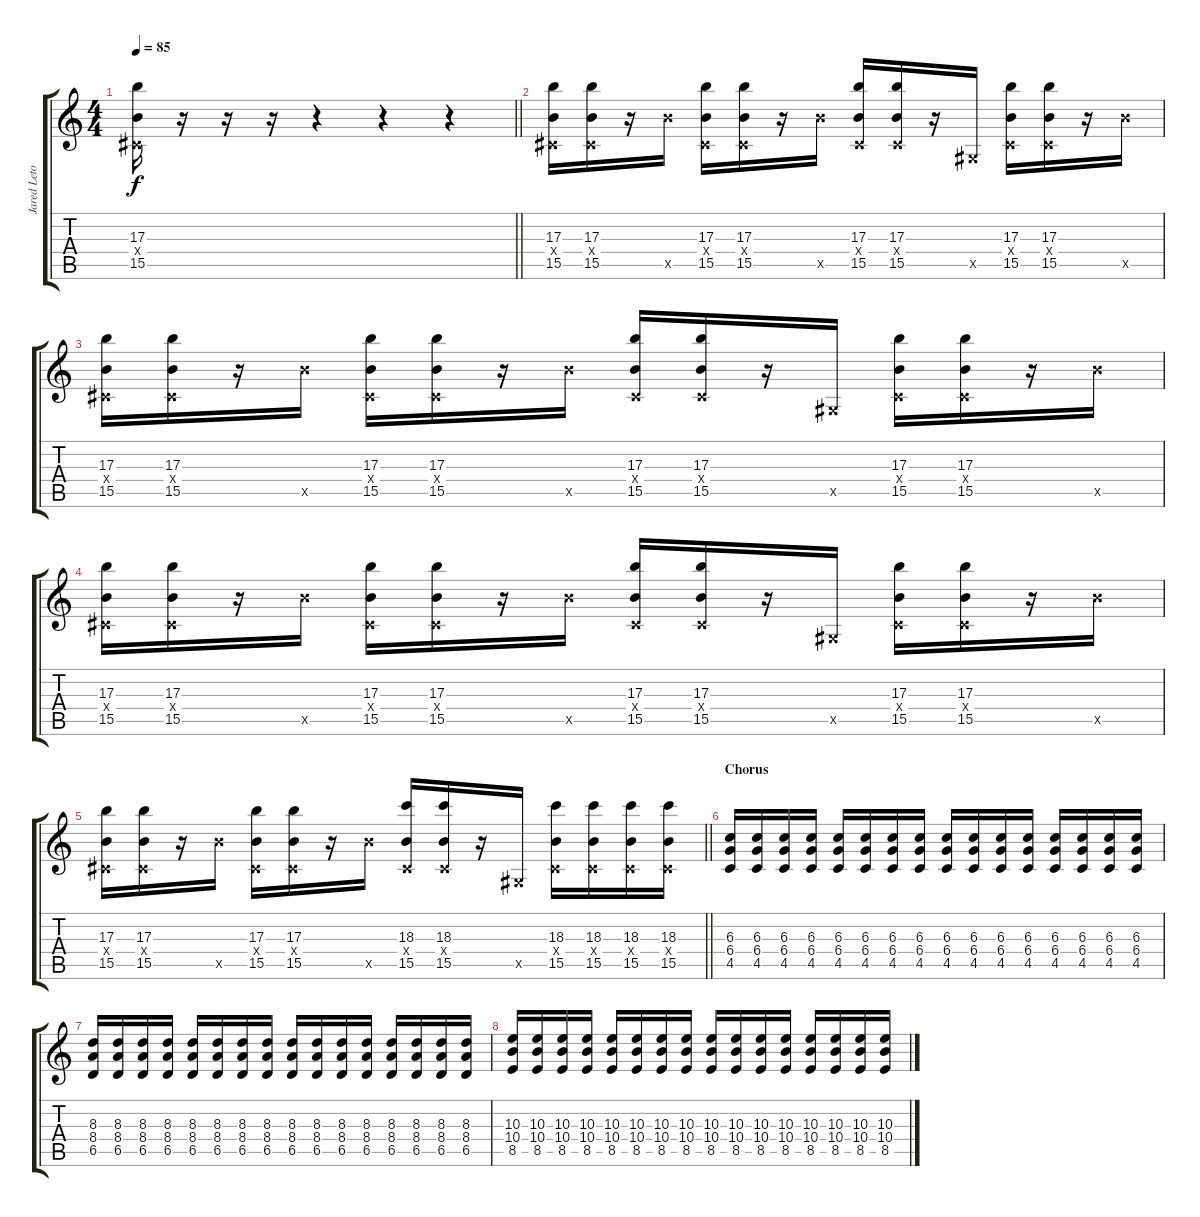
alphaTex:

\track ("Jared Leto (Rhythm Guitar)" "Jared Leto") {instrument overdrivenguitar}
\staff {score tabs}
\tuning (Eb4 Bb3 Gb3 Db3 Ab2 Eb2) {hide}
\ts (4 4)
\tempo 85
\clef g2
\barLineRight lightlight
\ks c
(17.3 0.4{x} 15.5).16{dy f} r.16 r.16 r.16 r.4 r.4 r.4 |
(17.3 0.4{x} 15.5).16 (17.3 0.4{x} 15.5).16 r.16 15.5{x}.16 (17.3 0.4{x} 15.5).16 (17.3 0.4{x} 15.5).16 r.16 15.5{x}.16 (17.3 0.4{x} 15.5).16 (17.3 0.4{x} 15.5).16 r.16 0.5{x}.16 (17.3 0.4{x} 15.5).16 (17.3 0.4{x} 15.5).16 r.16 15.5{x}.16 |
(17.3 0.4{x} 15.5).16 (17.3 0.4{x} 15.5).16 r.16 15.5{x}.16 (17.3 0.4{x} 15.5).16 (17.3 0.4{x} 15.5).16 r.16 15.5{x}.16 (17.3 0.4{x} 15.5).16 (17.3 0.4{x} 15.5).16 r.16 0.5{x}.16 (17.3 0.4{x} 15.5).16 (17.3 0.4{x} 15.5).16 r.16 15.5{x}.16 |
(17.3 0.4{x} 15.5).16 (17.3 0.4{x} 15.5).16 r.16 15.5{x}.16 (17.3 0.4{x} 15.5).16 (17.3 0.4{x} 15.5).16 r.16 15.5{x}.16 (17.3 0.4{x} 15.5).16 (17.3 0.4{x} 15.5).16 r.16 0.5{x}.16 (17.3 0.4{x} 15.5).16 (17.3 0.4{x} 15.5).16 r.16 15.5{x}.16 |
\barLineRight lightlight
(17.3 0.4{x} 15.5).16 (17.3 0.4{x} 15.5).16 r.16 15.5{x}.16 (17.3 0.4{x} 15.5).16 (17.3 0.4{x} 15.5).16 r.16 15.5{x}.16 (18.3 0.4{x} 15.5).16 (18.3 0.4{x} 15.5).16 r.16 0.5{x}.16 (18.3 0.4{x} 15.5).16 (18.3 0.4{x} 15.5).16 (18.3 0.4{x} 15.5).16 (18.3 0.4{x} 15.5).16 |
\section ("" "Chorus")
(6.3 6.4 4.5).16 (6.3 6.4 4.5).16 (6.3 6.4 4.5).16 (6.3 6.4 4.5).16 (6.3 6.4 4.5).16 (6.3 6.4 4.5).16 (6.3 6.4 4.5).16 (6.3 6.4 4.5).16 (6.3 6.4 4.5).16 (6.3 6.4 4.5).16 (6.3 6.4 4.5).16 (6.3 6.4 4.5).16 (6.3 6.4 4.5).16 (6.3 6.4 4.5).16 (6.3 6.4 4.5).16 (6.3 6.4 4.5).16 |
(8.3 8.4 6.5).16 (8.3 8.4 6.5).16 (8.3 8.4 6.5).16 (8.3 8.4 6.5).16 (8.3 8.4 6.5).16 (8.3 8.4 6.5).16 (8.3 8.4 6.5).16 (8.3 8.4 6.5).16 (8.3 8.4 6.5).16 (8.3 8.4 6.5).16 (8.3 8.4 6.5).16 (8.3 8.4 6.5).16 (8.3 8.4 6.5).16 (8.3 8.4 6.5).16 (8.3 8.4 6.5).16 (8.3 8.4 6.5).16 |
(10.3 10.4 8.5).16 (10.3 10.4 8.5).16 (10.3 10.4 8.5).16 (10.3 10.4 8.5).16 (10.3 10.4 8.5).16 (10.3 10.4 8.5).16 (10.3 10.4 8.5).16 (10.3 10.4 8.5).16 (10.3 10.4 8.5).16 (10.3 10.4 8.5).16 (10.3 10.4 8.5).16 (10.3 10.4 8.5).16 (10.3 10.4 8.5).16 (10.3 10.4 8.5).16 (10.3 10.4 8.5).16 (10.3 10.4 8.5).16
